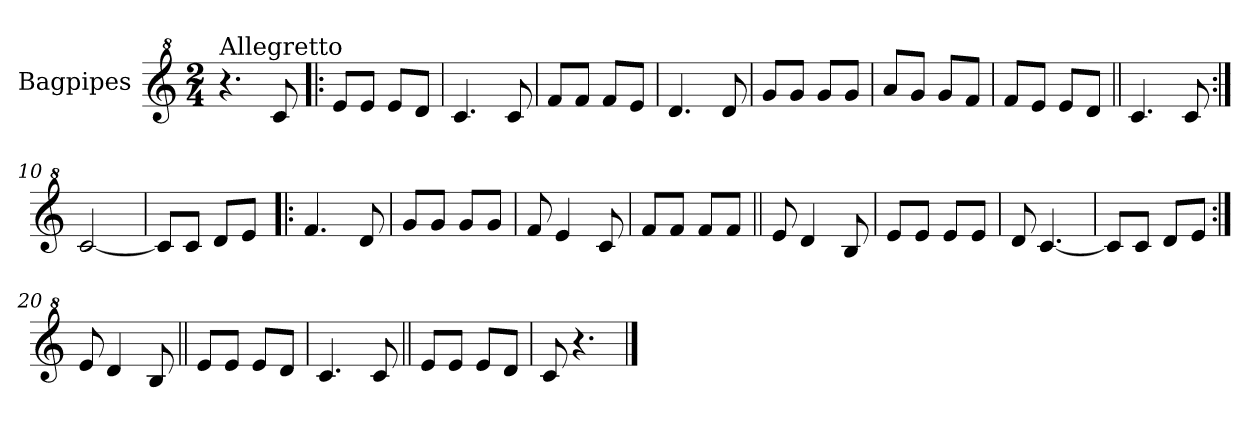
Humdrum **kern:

**kern
*part1
*staff1
*I"Bagpipes
*I'Bag
*clefG^2
*k[]
*C:
*M2/4
=1
!LO:TX:a:t=Allegretto
4.r
8cc/
=2!|:
8ee/L
8ee/J
8ee/L
8dd/J
=3
4.cc/
8cc/
=4
8ff/L
8ff/J
8ff/L
8ee/J
=5
4.dd/
8dd/
=6
8gg/L
8gg/J
8gg/L
8gg/J
=7
8aa/L
8gg/J
8gg/L
8ff/J
=8
8ff/L
8ee/J
8ee/L
8dd/J
=9||
4.cc/
8cc/
=10:|!
[2cc/
=11
8cc/L]
8cc/J
8dd/L
8ee/J
!!LO:LB:g=z
=12!|:
4.ff/
8dd/
=13
8gg/L
8gg/J
8gg/L
8gg/J
=14
8ff/
4ee/
8cc/
=15
8ff/L
8ff/J
8ff/L
8ff/J
=16||
8ee/
4dd/
8b/
=17
8ee/L
8ee/J
8ee/L
8ee/J
=18
8dd/
[4.cc/
=19
8cc/L]
8cc/J
8dd/L
8ee/J
=20:|!
8ee/
4dd/
8b/
=21||
8ee/L
8ee/J
8ee/L
8dd/J
=22
4.cc/
8cc/
!!LO:LB:g=z
=23||
8ee/L
8ee/J
8ee/L
8dd/J
=24
8cc/
4.r
==
*-
